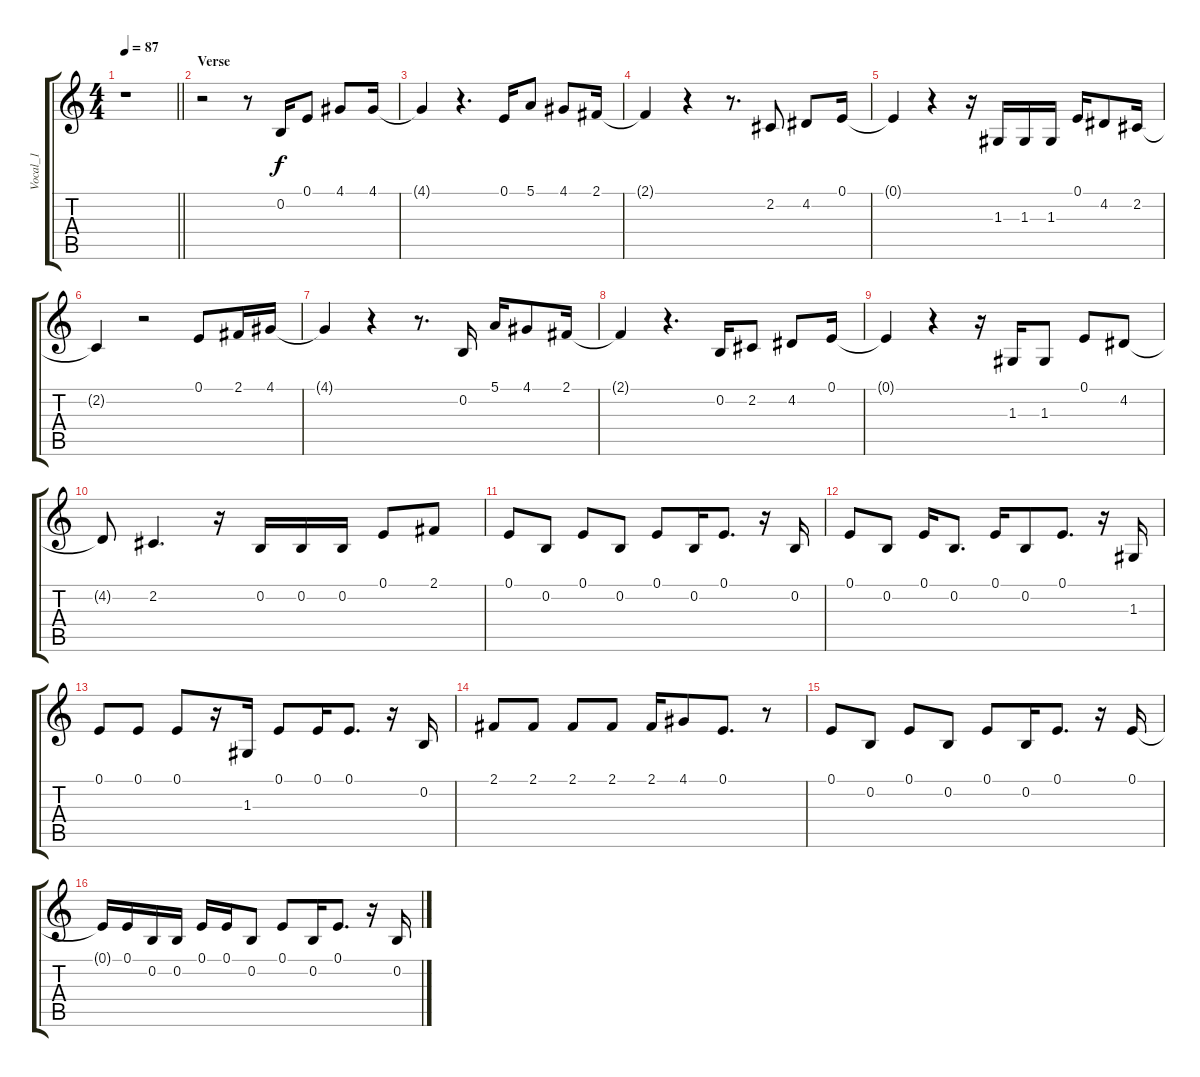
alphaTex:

\track ("Vocal_1" "Vocal_1") {instrument flute}
\staff {score tabs}
\tuning (E4 B3 G3 D3 A2 E2) {hide}
\ts (4 4)
\tempo 87
\clef g2
\barLineRight lightlight
\ks c
r.1{dy f instrument flute} |
\section ("" "Verse")
r.2 r.8 0.2.16 0.1.8 4.1.8 4.1.16 |
4.1{t}.4 r.4{d} 0.1.16 5.1.8 4.1.8 2.1.16 |
2.1{t}.4 r.4 r.8{d} 2.2.8 4.2.8 0.1.16 |
0.1{t}.4 r.4 r.16 1.3.16 1.3.16 1.3.16 0.1.16 4.2.8 2.2.16 |
2.2{t}.4 r.2 0.1.8 2.1.16 4.1.16 |
4.1{t}.4 r.4 r.8{d} 0.2.16 5.1.16 4.1.8 2.1.16 |
2.1{t}.4 r.4{d} 0.2.16 2.2.8 4.2.8 0.1.16 |
0.1{t}.4 r.4 r.16 1.3.16 1.3.8 0.1.8 4.2.8 |
4.2{t}.8 2.2.4{d} r.16 0.2.16 0.2.16 0.2.16 0.1.8 2.1.8 |
0.1.8 0.2.8 0.1.8 0.2.8 0.1.8 0.2.16 0.1.8{d} r.16 0.2.16 |
0.1.8 0.2.8 0.1.16 0.2.8{d} 0.1.16 0.2.8 0.1.8{d} r.16 1.3.16 |
0.1.8 0.1.8 0.1.8 r.16 1.3.16 0.1.8 0.1.16 0.1.8{d} r.16 0.2.16 |
2.1.8 2.1.8 2.1.8 2.1.8 2.1.16 4.1.8 0.1.8{d} r.8 |
0.1.8 0.2.8 0.1.8 0.2.8 0.1.8 0.2.16 0.1.8{d} r.16 0.1.16 |
0.1{t}.16 0.1.16 0.2.16 0.2.16 0.1.16 0.1.16 0.2.8 0.1.8 0.2.16 0.1.8{d} r.16 0.2.16
